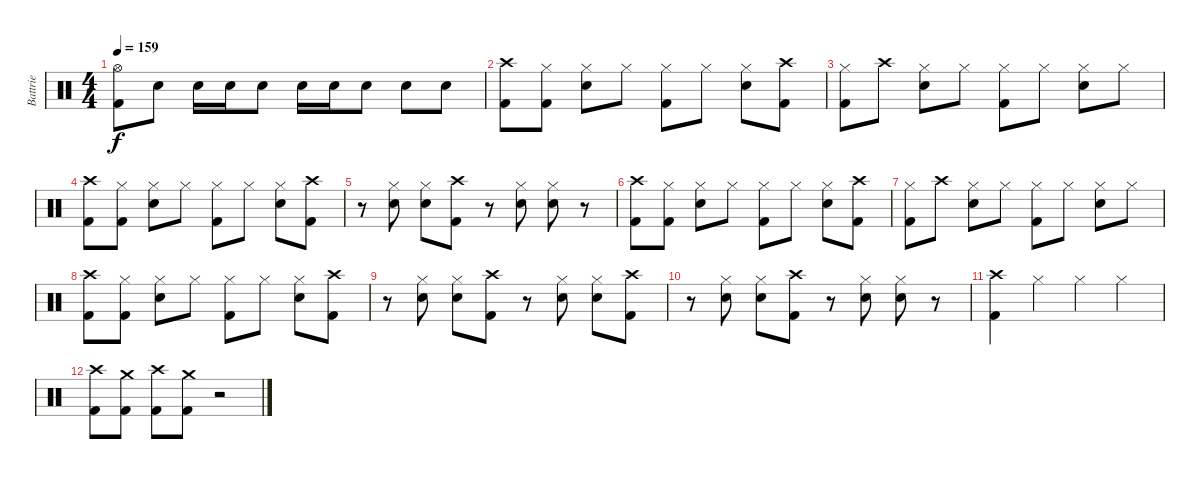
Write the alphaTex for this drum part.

\track ("Battrie" "Battrie") {instrument percussion}
\staff {score}
\articulation defaults
\ts (4 4)
\tempo 159
\clef neutral
\ks c
("Hi-Hat (open)" "Kick (hit) 2").8{dy f} "Snare (hit) 2".8 "Snare (hit) 2".16 "Snare (hit) 2".16 "Snare (hit) 2".8 "Snare (hit) 2".16 "Snare (hit) 2".16 "Snare (hit) 2".8 "Snare (hit) 2".8 "Snare (hit) 2".8 |
("Crash high (hit)" "Kick (hit) 2").8 ("Hi-Hat (closed)" "Kick (hit) 2").8 ("Hi-Hat (closed)" "Snare (hit) 2").8 "Hi-Hat (closed)".8 ("Hi-Hat (closed)" "Kick (hit) 2").8 "Hi-Hat (closed)".8 ("Hi-Hat (closed)" "Snare (hit) 2").8 ("Crash high (hit)" "Kick (hit) 2").8 |
("Hi-Hat (closed)" "Kick (hit) 2").8 "Crash high (hit)".8 ("Hi-Hat (closed)" "Snare (hit) 2").8 "Hi-Hat (closed)".8 ("Hi-Hat (closed)" "Kick (hit) 2").8 "Hi-Hat (closed)".8 ("Hi-Hat (closed)" "Snare (hit) 2").8 "Hi-Hat (closed)".8 |
("Crash high (hit)" "Kick (hit) 2").8 ("Hi-Hat (closed)" "Kick (hit) 2").8 ("Hi-Hat (closed)" "Snare (hit) 2").8 "Hi-Hat (closed)".8 ("Hi-Hat (closed)" "Kick (hit) 2").8 "Hi-Hat (closed)".8 ("Hi-Hat (closed)" "Snare (hit) 2").8 ("Crash high (hit)" "Kick (hit) 2").8 |
r.8 ("Hi-Hat (closed)" "Snare (hit) 2").8 ("Hi-Hat (closed)" "Snare (hit) 2").8 ("Crash high (hit)" "Kick (hit) 2").8 r.8 ("Hi-Hat (closed)" "Snare (hit) 2").8 ("Hi-Hat (closed)" "Snare (hit) 2").8 r.8 |
("Crash high (hit)" "Kick (hit) 2").8 ("Hi-Hat (closed)" "Kick (hit) 2").8 ("Hi-Hat (closed)" "Snare (hit) 2").8 "Hi-Hat (closed)".8 ("Hi-Hat (closed)" "Kick (hit) 2").8 "Hi-Hat (closed)".8 ("Hi-Hat (closed)" "Snare (hit) 2").8 ("Crash high (hit)" "Kick (hit) 2").8 |
("Hi-Hat (closed)" "Kick (hit) 2").8 "Crash high (hit)".8 ("Hi-Hat (closed)" "Snare (hit) 2").8 "Hi-Hat (closed)".8 ("Hi-Hat (closed)" "Kick (hit) 2").8 "Hi-Hat (closed)".8 ("Hi-Hat (closed)" "Snare (hit) 2").8 "Hi-Hat (closed)".8 |
("Crash high (hit)" "Kick (hit) 2").8 ("Hi-Hat (closed)" "Kick (hit) 2").8 ("Hi-Hat (closed)" "Snare (hit) 2").8 "Hi-Hat (closed)".8 ("Hi-Hat (closed)" "Kick (hit) 2").8 "Hi-Hat (closed)".8 ("Hi-Hat (closed)" "Snare (hit) 2").8 ("Crash high (hit)" "Kick (hit) 2").8 |
r.8 ("Hi-Hat (closed)" "Snare (hit) 2").8 ("Hi-Hat (closed)" "Snare (hit) 2").8 ("Crash high (hit)" "Kick (hit) 2").8 r.8 ("Hi-Hat (closed)" "Snare (hit) 2").8 ("Hi-Hat (closed)" "Snare (hit) 2").8 ("Crash high (hit)" "Kick (hit) 2").8 |
r.8 ("Hi-Hat (closed)" "Snare (hit) 2").8 ("Hi-Hat (closed)" "Snare (hit) 2").8 ("Crash high (hit)" "Kick (hit) 2").8 r.8 ("Hi-Hat (closed)" "Snare (hit) 2").8 ("Hi-Hat (closed)" "Snare (hit) 2").8 r.8 |
("Crash high (hit)" "Kick (hit) 2").4 "Hi-Hat (closed)".4 "Hi-Hat (closed)".4 "Hi-Hat (closed)".4 |
("Crash high (hit)" "Kick (hit) 2").8 ("Crash medium (hit)" "Kick (hit) 2").8 ("Crash high (hit)" "Kick (hit) 2").8 ("Crash medium (hit)" "Kick (hit) 2").8 r.2
